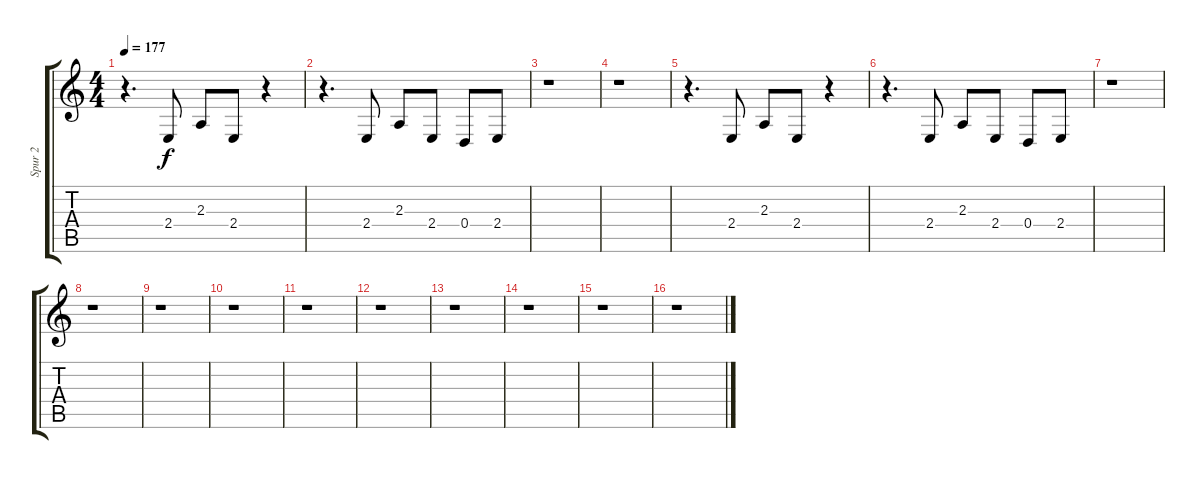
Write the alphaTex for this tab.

\track ("Spur 2" "Spur 2") {instrument lead8bassandlead}
\staff {score tabs}
\tuning (E4 B3 G3 D3 A2 E2) {hide}
\ts (4 4)
\tempo 177
\clef g2
\ks c
r.4{d dy f} 2.4.8 2.3.8 2.4.8 r.4 |
r.4{d} 2.4.8 2.3.8 2.4.8 0.4.8 2.4.8 |
r.1 |
r.1 |
r.4{d} 2.4.8 2.3.8 2.4.8 r.4 |
r.4{d} 2.4.8 2.3.8 2.4.8 0.4.8 2.4.8 |
r.1 |
r.1 |
r.1 |
r.1 |
r.1 |
r.1 |
r.1 |
r.1 |
r.1 |
r.1
